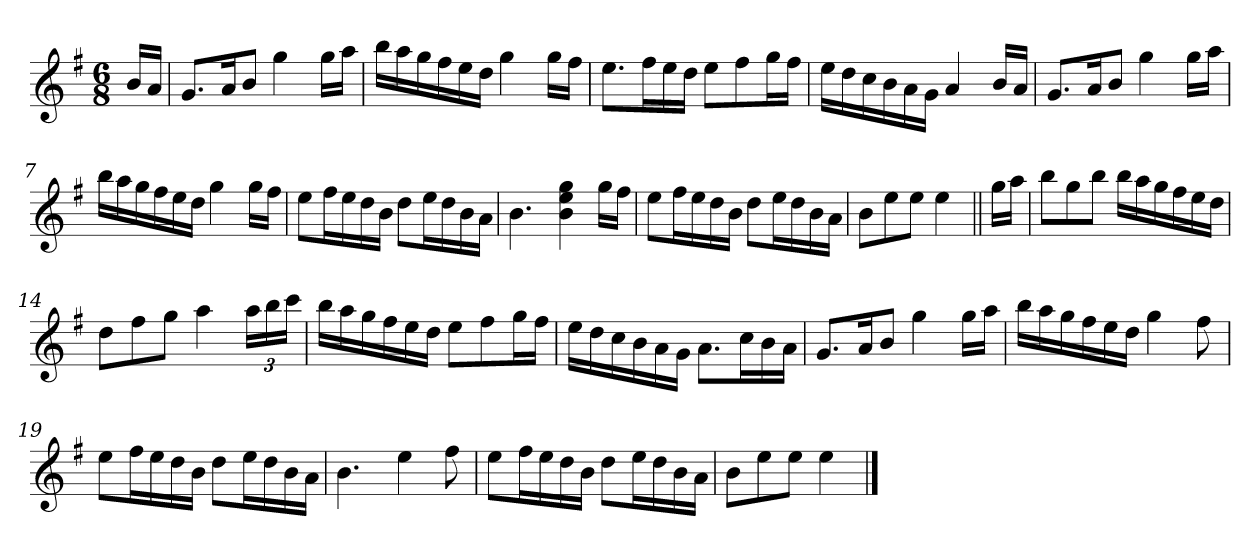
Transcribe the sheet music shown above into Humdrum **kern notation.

**kern
*part1
*staff1
*clefG2
*k[f#]
*e:
*M6/8
=1
16b/LL
16a/JJ
=2
8.g/L
16a/K
8b/J
4gg\
16gg\LL
16aa\JJ
=3
16bb\LL
16aa\
16gg\
16ff#\
16ee\
16dd\JJ
4gg\
16gg\LL
16ff#\JJ
=4
8.ee\L
16ff#\L
16ee\
16dd\JJ
8ee\L
8ff#\
16gg\L
16ff#\JJ
=5
16ee\LL
16dd\
16cc\
16b\
16a\
16g\JJ
4a/
16b/LL
16a/JJ
=6
8.g/L
16a/K
8b/J
4gg\
16gg\LL
16aa\JJ
!!LO:LB:g=z
=7
16bb\LL
16aa\
16gg\
16ff#\
16ee\
16dd\JJ
4gg\
16gg\LL
16ff#\JJ
=8
8ee\L
16ff#\L
16ee\
16dd\
16b\JJ
8dd\L
16ee\L
16dd\
16b\
16a\JJ
=9
4.b\
4b\ 4ee\ 4gg\
16gg\LL
16ff#\JJ
=10
8ee\L
16ff#\L
16ee\
16dd\
16b\JJ
8dd\L
16ee\L
16dd\
16b\
16a\JJ
=11
8b\L
8ee\
8ee\J
4ee\
=12||
16gg\LL
16aa\JJ
!!LO:LB:g=z
=13
8bb\L
8gg\
8bb\J
16bb\LL
16aa\
16gg\
16ff#\
16ee\
16dd\JJ
=14
8dd\L
8ff#\
8gg\J
4aa\
*Xbrackettup
24aa\LL
24bb\
24ccc\JJ
=15
16bb\LL
16aa\
16gg\
16ff#\
16ee\
16dd\JJ
8ee\L
8ff#\
16gg\L
16ff#\JJ
=16
16ee\LL
16dd\
16cc\
16b\
16a\
16g\JJ
8.a\L
16cc\L
16b\
16a\JJ
=17
8.g/L
16a/K
8b/J
4gg\
16gg\LL
16aa\JJ
!!LO:LB:g=z
=18
16bb\LL
16aa\
16gg\
16ff#\
16ee\
16dd\JJ
4gg\
8ff#\
=19
8ee\L
16ff#\L
16ee\
16dd\
16b\JJ
8dd\L
16ee\L
16dd\
16b\
16a\JJ
=20
4.b\
4ee\
8ff#\
=21
8ee\L
16ff#\L
16ee\
16dd\
16b\JJ
8dd\L
16ee\L
16dd\
16b\
16a\JJ
=22
8b\L
8ee\
8ee\J
4ee\
==
*-
